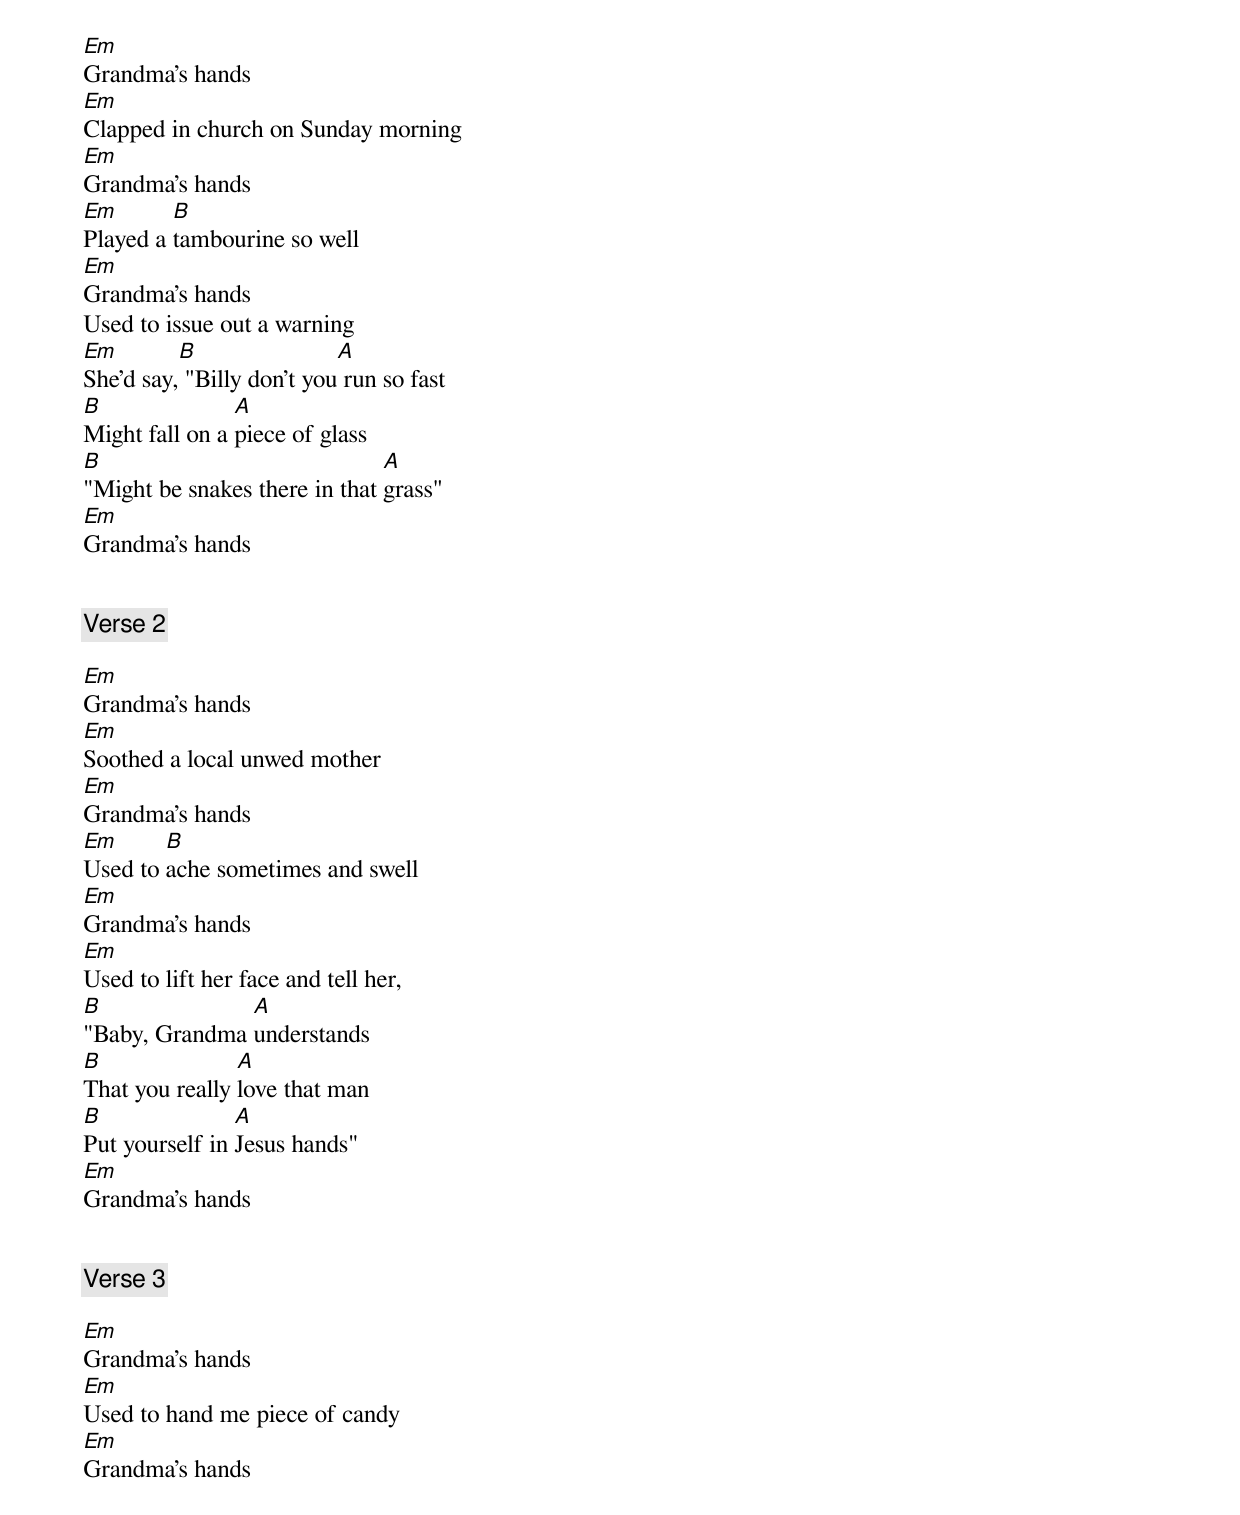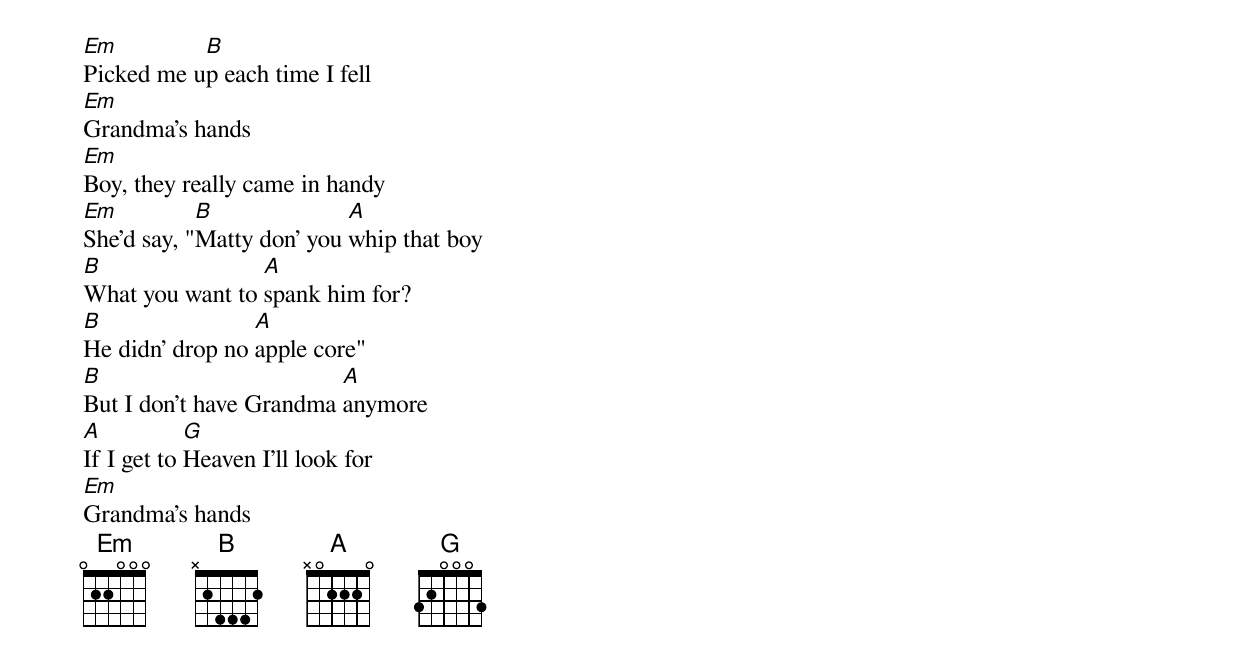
Em
Grandma's hands
Em
Clapped in church on Sunday morning
Em
Grandma's hands
Em       B
Played a tambourine so well
Em
Grandma's hands
Used to issue out a warning
Em        B                A
She'd say, "Billy don't you run so fast
B               A
Might fall on a piece of glass
B                              A
"Might be snakes there in that grass"
Em
Grandma's hands


[Verse 2]

Em
Grandma's hands
Em
Soothed a local unwed mother
Em
Grandma's hands
Em      B
Used to ache sometimes and swell
Em
Grandma's hands
Em
Used to lift her face and tell her,
B              A
"Baby, Grandma understands
B               A
That you really love that man
B               A
Put yourself in Jesus hands"
Em
Grandma's hands


[Verse 3]

Em
Grandma's hands
Em
Used to hand me piece of candy
Em
Grandma's hands
Em         B
Picked me up each time I fell
Em
Grandma's hands
Em
Boy, they really came in handy
Em          B              A
She'd say, "Matty don' you whip that boy
B                A
What you want to spank him for?
B                A
He didn' drop no apple core"
B                        A
But I don't have Grandma anymore
A           G
If I get to Heaven I'll look for
Em
Grandma's hands
